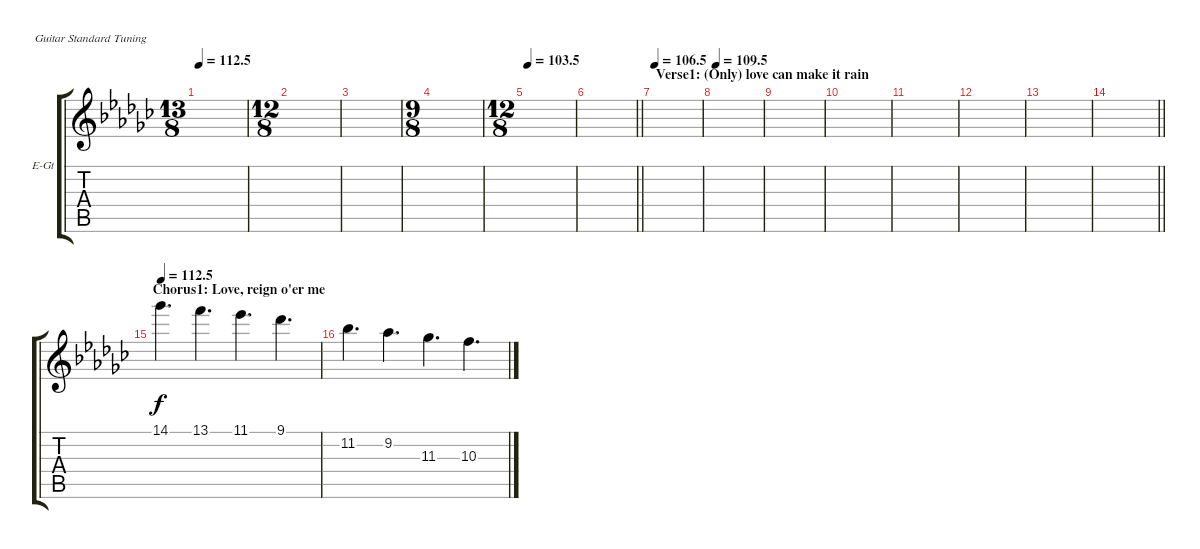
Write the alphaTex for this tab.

\bracketExtendMode groupsimilarinstruments
\firstSystemTrackNameOrientation horizontal
\otherSystemsTrackNameOrientation horizontal
\track ("Electric Guitar" "E-Gt") {instrument overdrivenguitar}
\staff {score tabs}
\tuning (E4 B3 G3 D3 A2 E2)
\ts (13 8)
\tempo
112.5
\accidentals auto
\clef g2
\ottava regular
\simile none
\ks ebminor
|
\ts (12 8)
|
|
\ts (9 8)
|
\ts (12 8)
\tempo (103.5 0.00625)
|
\barLineRight lightlight
|
\section ("" "Verse1: (Only) love can make it rain")
\tempo (106.5 0.00625)
|
\tempo (109.5 0.0125)
|
|
|
|
|
|
\barLineRight lightlight
|
\section ("" "Chorus1: Love, reign o'er me")
\tempo (112.5 0.0125)
14.1.4{d} 13.1.4{d} 11.1.4{d} 9.1.4{d} |
11.2.4{d} 9.2.4{d} 11.3.4{d} 10.3.4{d}
